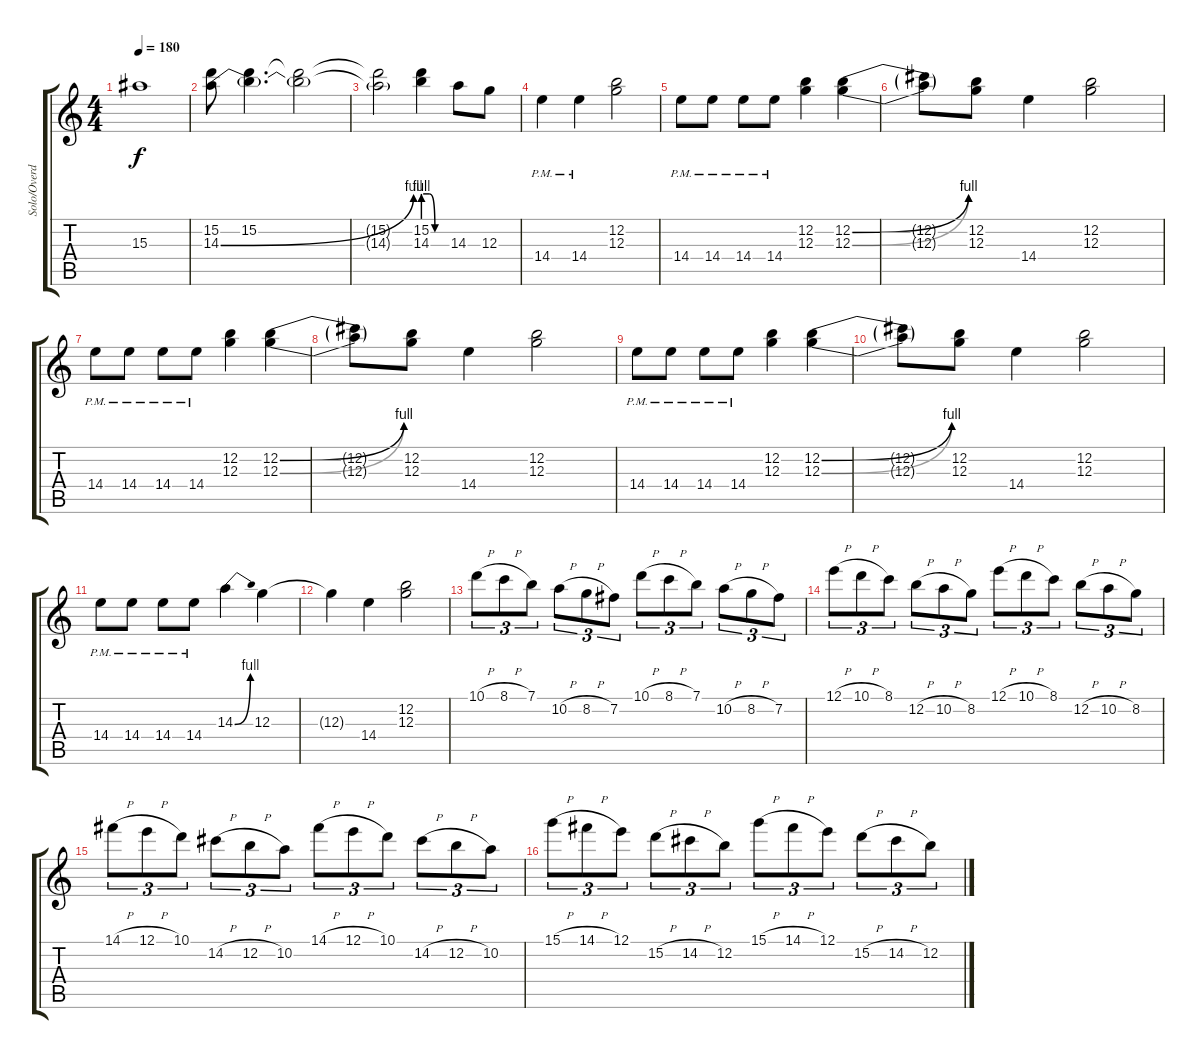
\track ("Solo/Overdubs" "Solo/Overd") {instrument distortionguitar}
\staff {score tabs}
\tuning (E4 B3 G3 D3 A2 E2) {hide}
\ts (4 4)
\tempo 180
\clef g2
\ks c
15.3{t}.1{dy f} |
(15.2 14.3{be (bend 0 0 60 4)}).8 (15.2 14.3{t}).4{d} (15.2{t} 14.3{t}).2 |
(15.2{t} 14.3{t}).2 (15.2 14.3{be (custom 0 4 15 4 30 0 60 0)}).4 14.3.8 12.3.8 |
14.4{pm}.4 14.4{pm}.4 (12.2 12.3).2 |
14.4{pm}.8 14.4{pm}.8 14.4{pm}.8 14.4{pm}.8 (12.2 12.3).4 (12.2{be (bend 0 0 60 4)} 12.3{be (bend 0 0 60 4)}).4 |
(12.2{t} 12.3{t}).8 (12.2 12.3).8 14.4.4 (12.2 12.3).2 |
14.4{pm}.8 14.4{pm}.8 14.4{pm}.8 14.4{pm}.8 (12.2 12.3).4 (12.2{be (bend 0 0 60 4)} 12.3{be (bend 0 0 60 4)}).4 |
(12.2{t} 12.3{t}).8 (12.2 12.3).8 14.4.4 (12.2 12.3).2 |
14.4{pm}.8 14.4{pm}.8 14.4{pm}.8 14.4{pm}.8 (12.2 12.3).4 (12.2{be (bend 0 0 60 4)} 12.3{be (bend 0 0 60 4)}).4 |
(12.2{t} 12.3{t}).8 (12.2 12.3).8 14.4.4 (12.2 12.3).2 |
14.4{pm}.8 14.4{pm}.8 14.4{pm}.8 14.4{pm}.8 14.3{be (bend 0 0 60 4)}.4 12.3.4 |
12.3{t}.4 14.4.4 (12.2 12.3).2 |
10.1{h}.8{tu (3 2)} 8.1{h}.8{tu (3 2)} 7.1.8{tu (3 2)} 10.2{h}.8{tu (3 2)} 8.2{h}.8{tu (3 2)} 7.2.8{tu (3 2)} 10.1{h}.8{tu (3 2)} 8.1{h}.8{tu (3 2)} 7.1.8{tu (3 2)} 10.2{h}.8{tu (3 2)} 8.2{h}.8{tu (3 2)} 7.2.8{tu (3 2)} |
12.1{h}.8{tu (3 2)} 10.1{h}.8{tu (3 2)} 8.1.8{tu (3 2)} 12.2{h}.8{tu (3 2)} 10.2{h}.8{tu (3 2)} 8.2.8{tu (3 2)} 12.1{h}.8{tu (3 2)} 10.1{h}.8{tu (3 2)} 8.1.8{tu (3 2)} 12.2{h}.8{tu (3 2)} 10.2{h}.8{tu (3 2)} 8.2.8{tu (3 2)} |
14.1{h}.8{tu (3 2)} 12.1{h}.8{tu (3 2)} 10.1.8{tu (3 2)} 14.2{h}.8{tu (3 2)} 12.2{h}.8{tu (3 2)} 10.2.8{tu (3 2)} 14.1{h}.8{tu (3 2)} 12.1{h}.8{tu (3 2)} 10.1.8{tu (3 2)} 14.2{h}.8{tu (3 2)} 12.2{h}.8{tu (3 2)} 10.2.8{tu (3 2)} |
15.1{h}.8{tu (3 2)} 14.1{h}.8{tu (3 2)} 12.1.8{tu (3 2)} 15.2{h}.8{tu (3 2)} 14.2{h}.8{tu (3 2)} 12.2.8{tu (3 2)} 15.1{h}.8{tu (3 2)} 14.1{h}.8{tu (3 2)} 12.1.8{tu (3 2)} 15.2{h}.8{tu (3 2)} 14.2{h}.8{tu (3 2)} 12.2.8{tu (3 2)}
